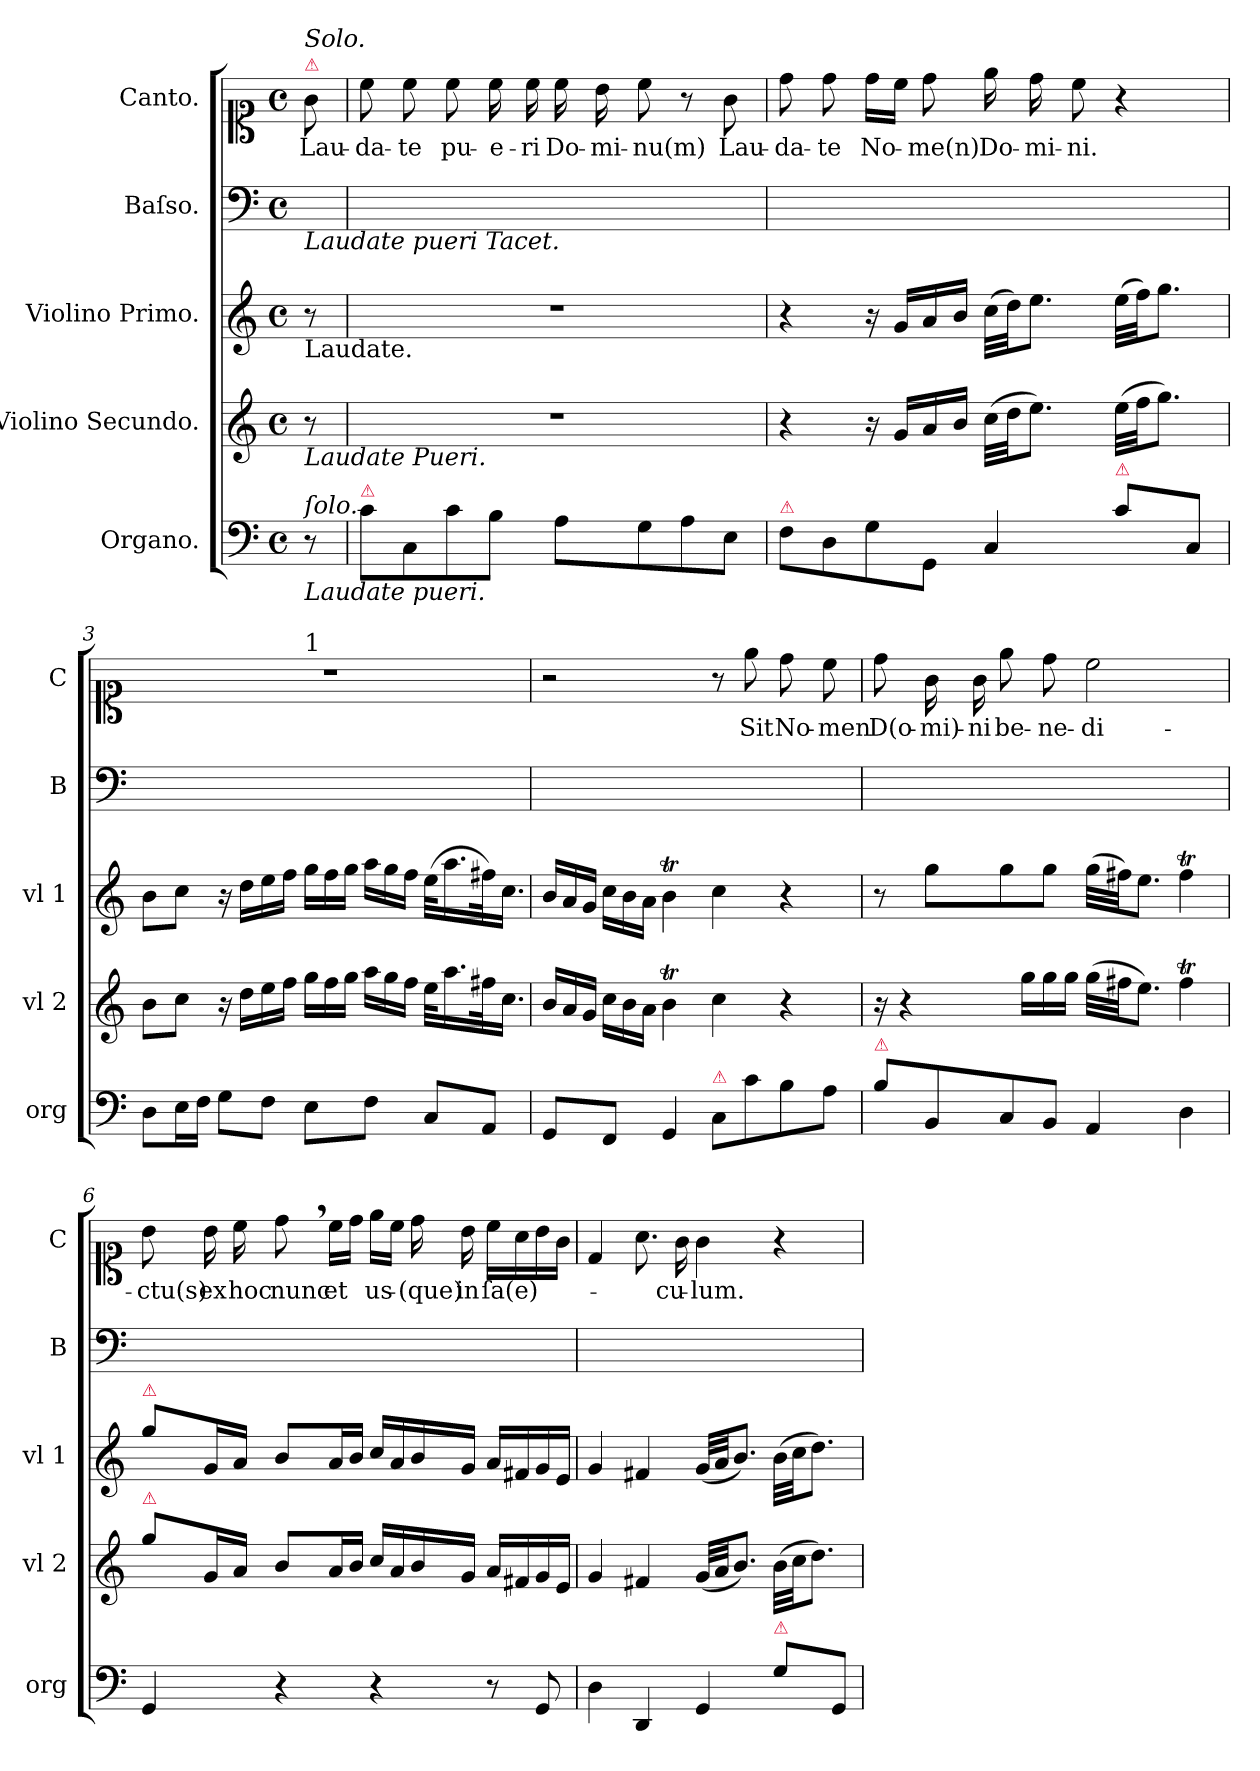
**kern	**kern	**dynam	**kern	**dynam	**kern	**kern	**text
*part5	*part4	*part4	*part3	*part3	*part2	*part1	*part1
*staff5	*staff4	*staff4	*staff3	*staff3	*staff2	*staff1	*staff1
*I"Organo.	*I"Violino Secundo.	*	*I"Violino Primo.	*	*I"Baſso.	*I"Canto.	*
*I'org	*I'vl 2	*	*I'vl 1	*	*I'B	*I'C	*
*clefF4	*clefG2	*	*clefG2	*	*clefF4	*clefC1	*
*k[]	*k[]	*	*k[]	*	*k[]	*k[]	*
*C:	*C:	*	*C:	*	*C:	*C:	*
*M4/4	*M4/4	*	*M4/4	*	*M4/4	*M4/4	*
*met(c)	*met(c)	*	*met(c)	*	*met(c)	*met(c)	*
=	=	=	=	=	=	=	=
!	!	!	!	!	!	!LO:TX:a:color=crimson:t=⚠	!
!	!	!	!	!	!	!LO:TX:a:i:t=Solo.	!
!	!	!	!	!	!LO:TX:b:i:t=Laudate pueri Tacet.	!	!
!	!	!	!LO:TX:b:t=Laudate.	!	!	!	!
!	!LO:TX:b:i:t=Laudate Pueri.	!	!	!	!	!	!
!LO:TX:b:i:t=Laudate pueri.	!	!	!	!	!	!	!
!LO:TX:a:i:t=ſolo.	!	!	!	!	!	!	!
8r	8r	.	8r	.	8ryy	8g\	Lau-
=1	=1	=1	=1	=1	=1	=1	=1
!LO:TX:a:color=crimson:t=⚠	!	!	!	!	!	!	!
8c\L	1r	.	1r	.	1ryy	8cc\	-da-
8C/	.	.	.	.	.	8cc\	-te
8c\	.	.	.	.	.	8cc\	pu-
8B\J	.	.	.	.	.	16cc\	-e-
.	.	.	.	.	.	16cc\	-ri
8A\L	.	.	.	.	.	16cc\	Do-
.	.	.	.	.	.	16b\	-mi-
8G\	.	.	.	.	.	8cc\	-nu(m)
8A\	.	.	.	.	.	8r	.
8E\J	.	.	.	.	.	8g\	Lau-
=2	=2	=2	=2	=2	=2	=2	=2
!LO:TX:a:color=crimson:t=⚠	!	!	!	!	!	!	!
8F\L	4r	.	4r	.	1ryy	8dd\	-da-
8D\	.	.	.	.	.	8dd\	-te
8G\	16r	.	16r	.	.	16dd\LL	No-
.	16g/LL	.	16g/LL	.	.	16cc\JJ	.
8GG/J	16a/	.	16a/	.	.	8dd\	-me(n)
.	16b/JJ	.	16b/JJ	.	.	.	.
4C/	(>32cc\LLL	.	(>32cc\LLL	.	.	16ee\	Do-
.	32dd\JJ	.	32dd\JJ)	.	.	.	.
.	8.ee\J)	.	8.ee\J	.	.	16dd\	-mi-
.	.	.	.	.	.	8cc\	-ni.
!LO:TX:a:color=crimson:t=⚠	!	!	!	!	!	!	!
8c\L	(>32ee\LLL	.	(>32ee\LLL	.	.	4r	.
.	32ff\JJ	.	32ff\JJ)	.	.	.	.
.	8.gg\J)	.	8.gg\J	.	.	.	.
8C/J	.	.	.	.	.	.	.
=3	=3	=3	=3	=3	=3	=3	=3
*	*	*	*	*	*	*^	*
8D\L	8b\L	.	8b\L	.	1ryy	1r	2ryy	.
16E\L	8cc\J	.	8cc\J	.	.	.	.	.
16F\JJ	.	.	.	.	.	.	.	.
8G\L	16r	.	16r	.	.	.	.	.
.	16dd\LL	.	16dd\LL	.	.	.	.	.
8F\J	16ee\	.	16ee\	.	.	.	.	.
.	16ff\JJ	.	16ff\JJ	.	.	.	.	.
*	*Xtuplet	*	*Xtuplet	*	*	*	*	*
!	!	!	!	!	!	!	!LO:TX:a:t=1	!
8E\L	24gg\LL	.	24gg\LL	.	.	.	2ryy	.
.	24ff\	.	24ff\	.	.	.	.	.
.	24gg\JJ	.	24gg\JJ	.	.	.	.	.
8F\J	24aa\LL	.	24aa\LL	.	.	.	.	.
.	24gg\	.	24gg\	.	.	.	.	.
.	24ff\JJ	.	24ff\JJ	.	.	.	.	.
8C/L	32ee\KLL	.	(>32ee\KLL	.	.	.	.	.
.	16.aa\	.	16.aa\	.	.	.	.	.
8AA/J	32ff#X\K	.	32ff#X\K)	.	.	.	.	.
.	16.cc\JJ	.	16.cc\JJ	.	.	.	.	.
*	*	*	*	*	*	*v	*v	*
=4	=4	=4	=4	=4	=4	=4	=4
8GG/L	24b/LL	.	24b/LL	.	1ryy	2r	.
.	24a/	.	24a/	.	.	.	.
.	24g/JJ	.	24g/JJ	.	.	.	.
8FF/J	24cc\LL	.	24cc\LL	.	.	.	.
.	24b\	.	24b\	.	.	.	.
.	24a\JJ	.	24a\JJ	.	.	.	.
4GG/	4bt\	.	4bt\	.	.	.	.
!LO:TX:a:color=crimson:t=⚠	!	!	!	!	!	!	!
8C/L	4cc\	.	4cc\	.	.	8r	.
8c\	.	.	.	.	.	8ee\	Sit
8B\	4r	.	4r	.	.	8dd\	No-
8A\J	.	.	.	.	.	8cc\	-men
=5	=5	=5	=5	=5	=5	=5	=5
!LO:TX:a:color=crimson:t=⚠	!	!	!	!	!	!	!
8B\L	16r	.	8r	.	1ryy	8dd\	D(o-
.	4r	.	.	.	.	.	.
8BB/	.	.	8gg\L	.	.	16g\	-mi)-
.	.	.	.	.	.	16g\	-ni
8C/	.	.	8gg\	.	.	8ee\	be-
!	!	!LO:DY:b	!	!	!	!	!
.	16gg\LL	p&colon;	.	.	.	.	.
8BB/J	16gg\	.	8gg\J	.	.	8dd\	-ne-
.	16gg\JJ	.	.	.	.	.	.
4AA/	(>32gg\LLL	.	(>32gg\LLL	.	.	2cc\	-di-
.	32ff#X\JJ	.	32ff#X\JJ)	.	.	.	.
.	8.ee\J)	.	8.ee\J	.	.	.	.
4D\	4ff#t\	.	4ff#t\	.	.	.	.
=6	=6	=6	=6	=6	=6	=6	=6
!	!	!	!LO:TX:a:color=crimson:t=⚠	!	!	!	!
!	!LO:TX:a:color=crimson:t=⚠	!	!	!	!	!	!
4GG/	8gg\L	.	8gg\L	.	1ryy	8b\	-ctu(s)
.	16g/L	.	16g/L	.	.	16b\	ex
.	16a/JJ	.	16a/JJ	.	.	16cc\	hoc
4r	8b/L	.	8b/L	.	.	8dd,\	nunc
.	16a/L	.	16a/L	.	.	16cc\LL	et
.	16b/JJ	.	16b/JJ	.	.	16dd\JJ	.
4r	16cc/LL	.	16cc/LL	.	.	16ee\LL	us-
.	16a/	.	16a/	.	.	16cc\JJ	.
.	16b/	.	16b/	.	.	16dd\	-(que)
.	16g/JJ	.	16g/JJ	.	.	16b\	in
8r	16a/LL	.	16a/LL	.	.	16cc\LL	ſa(e)-
.	16f#X/	.	16f#X/	.	.	16a\	.
8GG/	16g/	.	16g/	.	.	16b\	.
.	16e/JJ	.	16e/JJ	.	.	16g\JJ	.
=7	=7	=7	=7	=7	=7	=7	=7
4D\	4g/	.	4g/	.	1ryy	4d/	.
4DD/	4f#X/	.	4f#X/	.	.	8.a\	.
.	.	.	.	.	.	16g\	-cu-
!	!	!LO:DY:b	!	!LO:DY:b	!	!	!
4GG/	(<32g/LLL	f&colon;	(<32g/LLL	for	.	4g\	-lum.
.	32a/JJ	.	32a/JJ	.	.	.	.
.	8.b/J)	.	8.b/J)	.	.	.	.
!LO:TX:a:color=crimson:t=⚠	!	!	!	!	!	!	!
8G\L	(>32b\LLL	.	(>32b\LLL	.	.	4r	.
.	32cc\JJ	.	32cc\JJ	.	.	.	.
.	8.dd\J)	.	8.dd\J)	.	.	.	.
8GG/J	.	.	.	.	.	.	.
=	=	=	=	=	=	=	=
*-	*-	*-	*-	*-	*-	*-	*-
